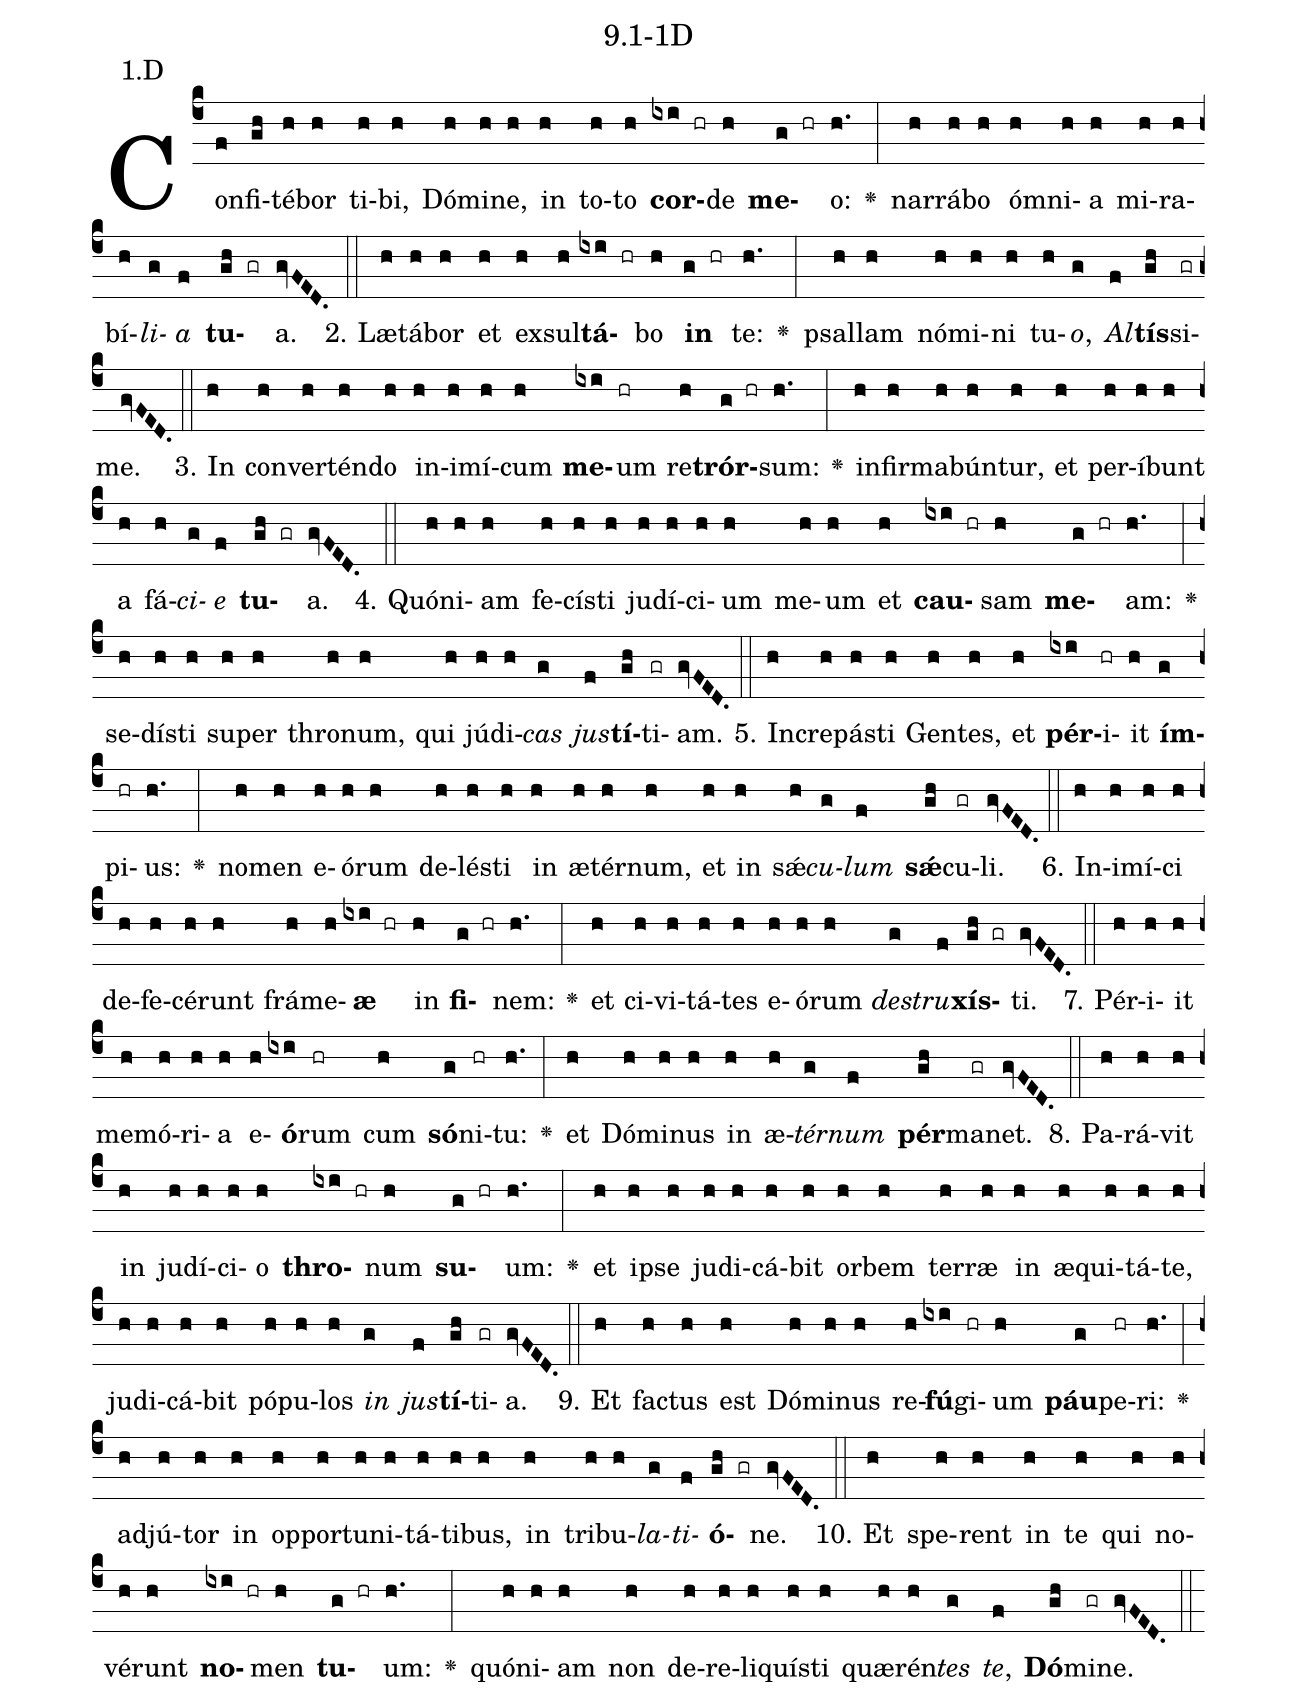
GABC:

name: 9.1-1D;
annotation: 1.D;
%%
(c4)Con(f)fi(gh)té(h)bor(h) ti(h)bi,(h) Dó(h)mi(h)ne,(h) in(h) to(h)to(h) <b>cor</b>(ixi hr)de(h) <b>me</b>(g hr)o:(h.) <v>\greheightstar</v>(:) nar(h)rá(h)bo(h) óm(h)ni(h)a(h) mi(h)ra(h)bí(h)<i>li</i>(g)<i>a</i>(f) <b>tu</b>(gh gr)a.(gvFED.) (::)
2. Læ(h)tá(h)bor(h) et(h) ex(h)sul(h)<b>tá</b>(ixi hr)bo(h) <b>in</b>(g hr) te:(h.) <v>\greheightstar</v>(:) psal(h)lam(h) nó(h)mi(h)ni(h) tu(h)<i>o</i>,(g) <i>Al</i>(f)<b>tís</b>(gh)si(gr)me.(gvFED.) (::)
3. In(h) con(h)ver(h)tén(h)do(h) in(h)i(h)mí(h)cum(h) <b>me</b>(ixi)um(hr) re(h)<b>trór</b>(g hr)sum:(h.) <v>\greheightstar</v>(:) in(h)fir(h)ma(h)bún(h)tur,(h) et(h) per(h)í(h)bunt(h) a(h) fá(h)<i>ci</i>(g)<i>e</i>(f) <b>tu</b>(gh gr)a.(gvFED.) (::)
4. Quón(h)i(h)am(h) fe(h)cís(h)ti(h) ju(h)dí(h)ci(h)um(h) me(h)um(h) et(h) <b>cau</b>(ixi hr)sam(h) <b>me</b>(g hr)am:(h.) <v>\greheightstar</v>(:) se(h)dís(h)ti(h) su(h)per(h) thro(h)num,(h) qui(h) jú(h)di(h)<i>cas</i>(g) <i>jus</i>(f)<b>tí</b>(gh)ti(gr)am.(gvFED.) (::)
5. In(h)cre(h)pás(h)ti(h) Gen(h)tes,(h) et(h) <b>pér</b>(ixi)i(hr)it(h) <b>ím</b>(g)pi(hr)us:(h.) <v>\greheightstar</v>(:) no(h)men(h) e(h)ó(h)rum(h) de(h)lés(h)ti(h) in(h) æ(h)tér(h)num,(h) et(h) in(h) sǽ(h)<i>cu</i>(g)<i>lum</i>(f) <b>sǽ</b>(gh)cu(gr)li.(gvFED.) (::)
6. In(h)i(h)mí(h)ci(h) de(h)fe(h)cé(h)runt(h) frá(h)me(h)<b>æ</b>(ixi hr) in(h) <b>fi</b>(g hr)nem:(h.) <v>\greheightstar</v>(:) et(h) ci(h)vi(h)tá(h)tes(h) e(h)ó(h)rum(h) <i>de</i>(g)<i>stru</i>(f)<b>xís</b>(gh gr)ti.(gvFED.) (::)
7. Pér(h)i(h)it(h) me(h)mó(h)ri(h)a(h) e(h)<b>ó</b>(ixi)rum(hr) cum(h) <b>só</b>(g)ni(hr)tu:(h.) <v>\greheightstar</v>(:) et(h) Dó(h)mi(h)nus(h) in(h) æ(h)<i>tér</i>(g)<i>num</i>(f) <b>pér</b>(gh)ma(gr)net.(gvFED.) (::)
8. Pa(h)rá(h)vit(h) in(h) ju(h)dí(h)ci(h)o(h) <b>thro</b>(ixi hr)num(h) <b>su</b>(g hr)um:(h.) <v>\greheightstar</v>(:) et(h) ip(h)se(h) ju(h)di(h)cá(h)bit(h) or(h)bem(h) ter(h)ræ(h) in(h) æ(h)qui(h)tá(h)te,(h) ju(h)di(h)cá(h)bit(h) pó(h)pu(h)los(h) <i>in</i>(g) <i>jus</i>(f)<b>tí</b>(gh)ti(gr)a.(gvFED.) (::)
9. Et(h) fac(h)tus(h) est(h) Dó(h)mi(h)nus(h) re(h)<b>fú</b>(ixi)gi(hr)um(h) <b>páu</b>(g)pe(hr)ri:(h.) <v>\greheightstar</v>(:) ad(h)jú(h)tor(h) in(h) op(h)por(h)tu(h)ni(h)tá(h)ti(h)bus,(h) in(h) tri(h)bu(h)<i>la</i>(g)<i>ti</i>(f)<b>ó</b>(gh gr)ne.(gvFED.) (::)
10. Et(h) spe(h)rent(h) in(h) te(h) qui(h) no(h)vé(h)runt(h) <b>no</b>(ixi hr)men(h) <b>tu</b>(g hr)um:(h.) <v>\greheightstar</v>(:) quón(h)i(h)am(h) non(h) de(h)re(h)li(h)quís(h)ti(h) quæ(h)rén(h)<i>tes</i>(g) <i>te</i>,(f) <b>Dó</b>(gh)mi(gr)ne.(gvFED.) (::)
